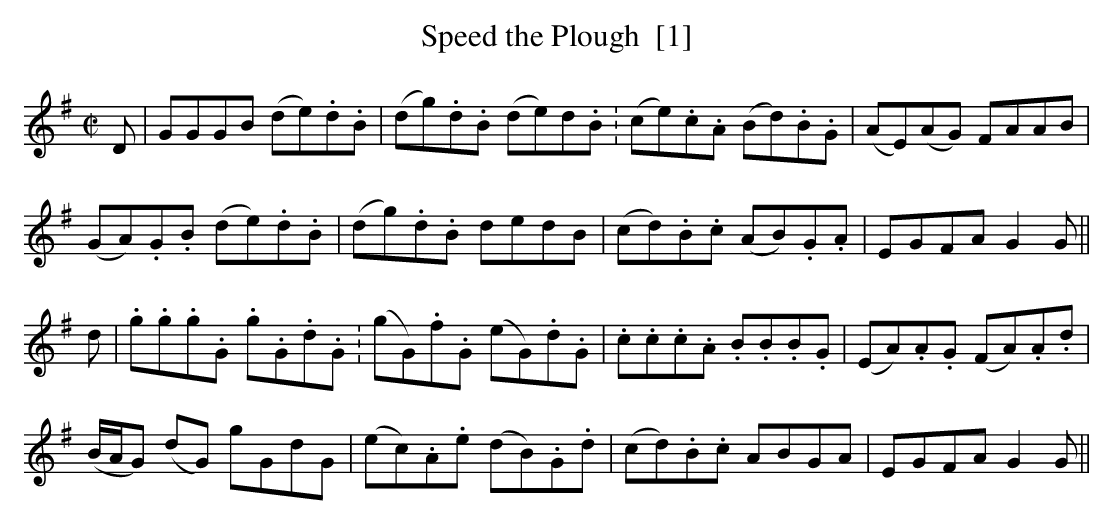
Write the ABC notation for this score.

X:1
T:Speed the Plough  [1]
M:C|
L:1/8
K:G
D|GGGB (de).d.B|(dg).d.B (de)d.B.|(ce).c.A (Bd).B.G|(AE)(AG) FAAB|
(GA).G.B (de).d.B|(dg).d.B dedB|(cd).B.c (AB).G.A|EGFA G2G||
d|.g.g.g.G .g.G.d.G.|(gG).f.G (eG).d.G|.c.c.c.A .B.B.B.G|(EA).A.G (FA).A.d|
(B/A/G) (dG) gGdG|(ec).A.e (dB).G.d|(cd).B.c ABGA|EGFA G2G||
